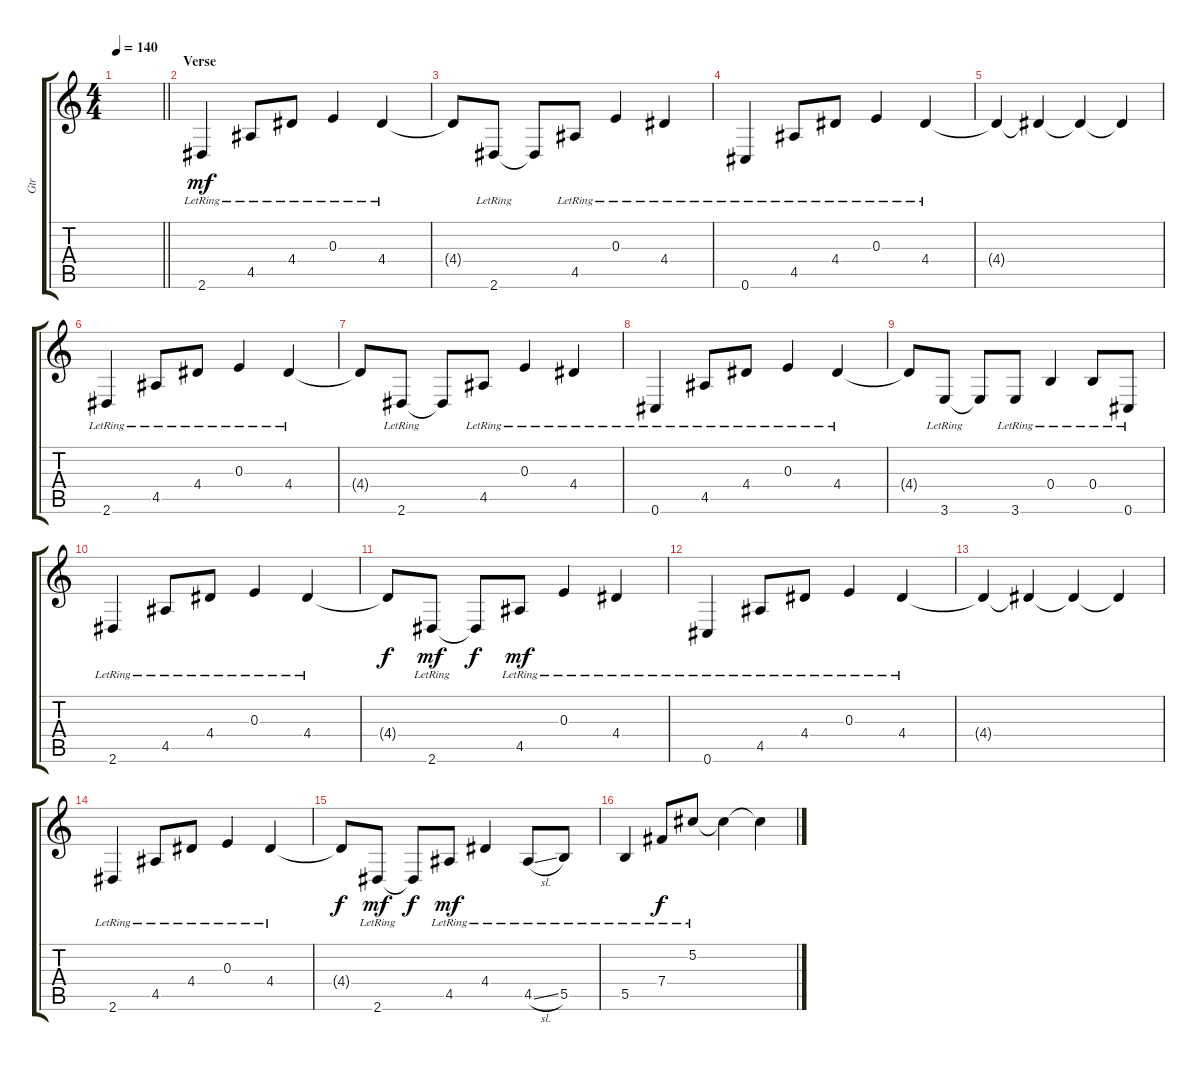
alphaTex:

\track ("Gtr" "Gtr") {instrument distortionguitar}
\staff {score tabs}
\tuning (Db4 Ab3 E3 B2 Gb2 Db2) {hide}
\ts (4 4)
\tempo 140
\clef g2
\barLineRight lightlight
\ks c
|
\section ("" "Verse")
2.6{lr}.4{dy mf instrument electricguitarclean} 4.5{lr}.8 4.4{lr}.8 0.3{lr}.4 4.4{lr}.4 |
4.4{t}.8 2.6{lr}.8 2.6{t}.8 4.5{lr}.8 0.3{lr}.4 4.4{lr}.4 |
0.6{lr}.4 4.5{lr}.8 4.4{lr}.8 0.3{lr}.4 4.4{lr}.4 |
4.4{t}.4 4.4{t}.4 4.4{t}.4 4.4{t}.4 |
2.6{lr}.4 4.5{lr}.8 4.4{lr}.8 0.3{lr}.4 4.4{lr}.4 |
4.4{t}.8 2.6{lr}.8 2.6{t}.8 4.5{lr}.8 0.3{lr}.4 4.4{lr}.4 |
0.6{lr}.4 4.5{lr}.8 4.4{lr}.8 0.3{lr}.4 4.4{lr}.4 |
4.4{t}.8 3.6{lr}.8 3.6{t}.8 3.6{lr}.8 0.4{lr}.4 0.4{lr}.8 0.6{lr}.8 |
2.6{lr}.4 4.5{lr}.8 4.4{lr}.8 0.3{lr}.4 4.4{lr}.4 |
4.4{t}.8{dy f} 2.6{lr}.8{dy mf} 2.6{t}.8{dy f} 4.5{lr}.8{dy mf} 0.3{lr}.4 4.4{lr}.4 |
0.6{lr}.4 4.5{lr}.8 4.4{lr}.8 0.3{lr}.4 4.4{lr}.4 |
4.4{t}.4 4.4{t}.4 4.4{t}.4 4.4{t}.4 |
2.6{lr}.4 4.5{lr}.8 4.4{lr}.8 0.3{lr}.4 4.4{lr}.4 |
4.4{t}.8{dy f} 2.6{lr}.8{dy mf} 2.6{t}.8{dy f} 4.5{lr}.8{dy mf} 4.4{lr}.4 4.5{sl lr}.8 5.5{lr}.8 |
5.5{lr}.4 7.4{lr}.8{dy f} 5.2{lr}.8 5.2{t}.4 5.2{t}.4
